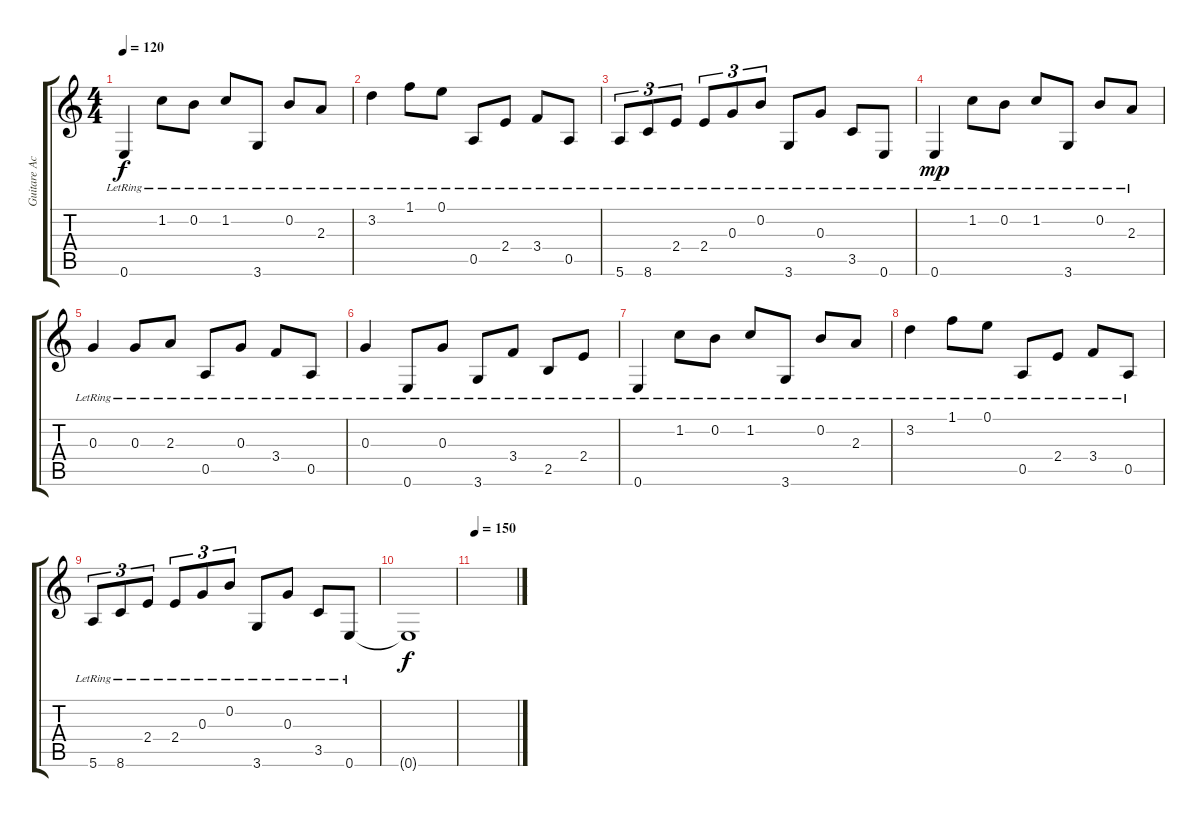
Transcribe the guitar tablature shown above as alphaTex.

\track ("Guitare Acoustique" "Guitare Ac") {instrument acousticguitarsteel}
\staff {score tabs}
\tuning (E4 B3 G3 D3 A2 E2) {hide}
\ts (4 4)
\tempo 120
\clef g2
\ks c
0.6{lr}.4{dy f} 1.2{lr}.8 0.2{lr}.8 1.2{lr}.8 3.6{lr}.8 0.2{lr}.8 2.3{lr}.8 |
3.2{lr}.4 1.1{lr}.8 0.1{lr}.8 0.5{lr}.8 2.4{lr}.8 3.4{lr}.8 0.5{lr}.8 |
5.6{lr}.8{tu (3 2)} 8.6{lr}.8{tu (3 2)} 2.4{lr}.8{tu (3 2)} 2.4{lr}.8{tu (3 2)} 0.3{lr}.8{tu (3 2)} 0.2{lr}.8{tu (3 2)} 3.6{lr}.8 0.3{lr}.8 3.5{lr}.8 0.6{lr}.8 |
0.6{lr}.4{dy mp} 1.2{lr}.8 0.2{lr}.8 1.2{lr}.8 3.6{lr}.8 0.2{lr}.8 2.3{lr}.8 |
0.3{lr}.4 0.3{lr}.8 2.3{lr}.8 0.5{lr}.8 0.3{lr}.8 3.4{lr}.8 0.5{lr}.8 |
0.3{lr}.4 0.6{lr}.8 0.3{lr}.8 3.6{lr}.8 3.4{lr}.8 2.5{lr}.8 2.4{lr}.8 |
0.6{lr}.4 1.2{lr}.8 0.2{lr}.8 1.2{lr}.8 3.6{lr}.8 0.2{lr}.8 2.3{lr}.8 |
3.2{lr}.4 1.1{lr}.8 0.1{lr}.8 0.5{lr}.8 2.4{lr}.8 3.4{lr}.8 0.5{lr}.8 |
5.6{lr}.8{tu (3 2)} 8.6{lr}.8{tu (3 2)} 2.4{lr}.8{tu (3 2)} 2.4{lr}.8{tu (3 2)} 0.3{lr}.8{tu (3 2)} 0.2{lr}.8{tu (3 2)} 3.6{lr}.8 0.3{lr}.8 3.5{lr}.8 0.6{lr}.8 |
0.6{t}.1{dy f} |
\tempo 150
